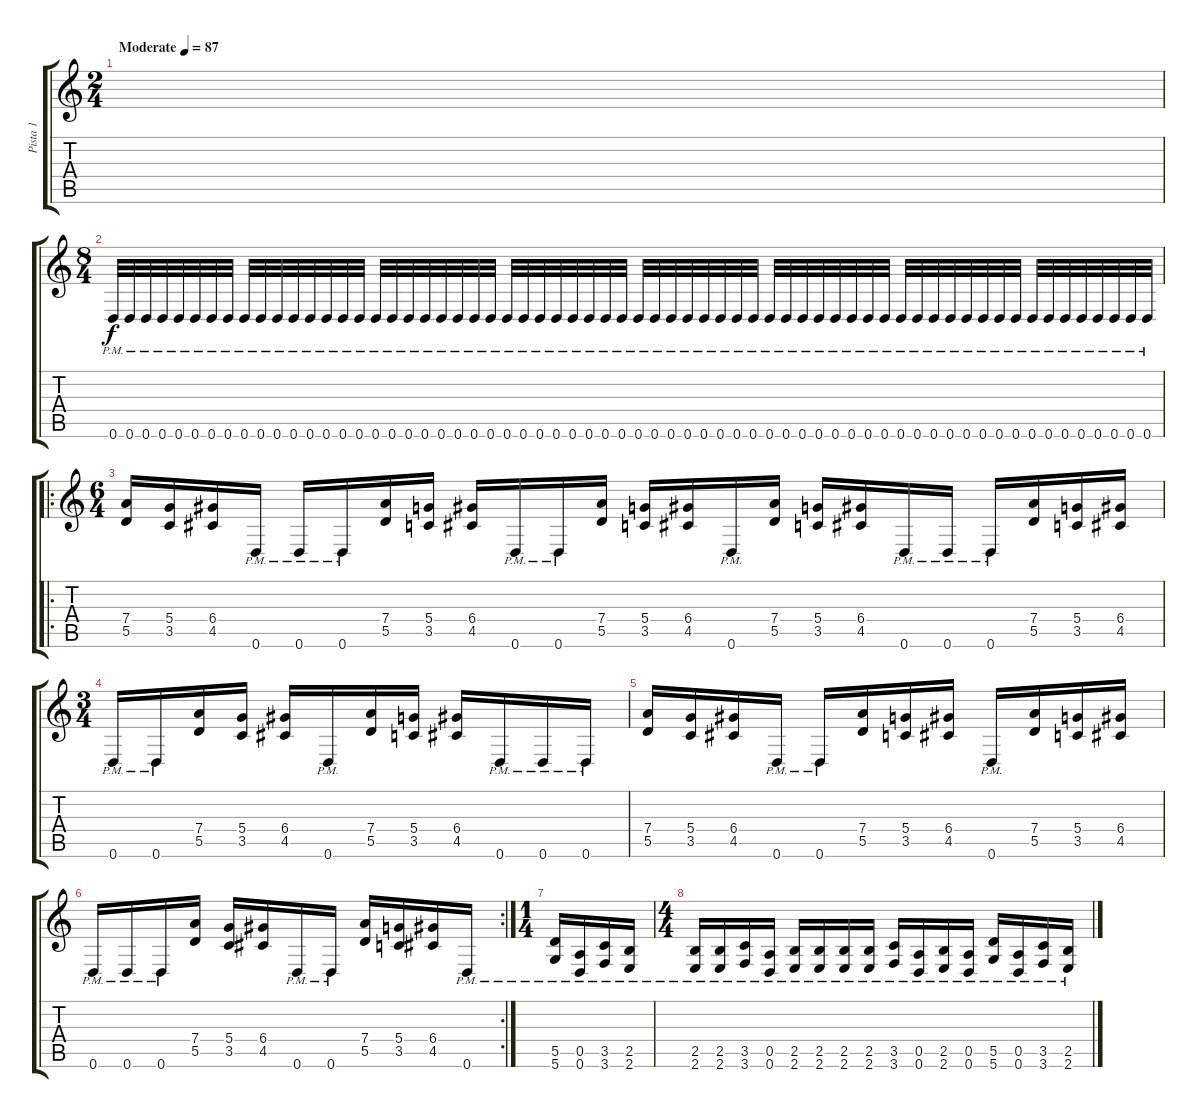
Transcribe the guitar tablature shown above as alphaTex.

\track ("Pista 1" "Pista 1") {instrument distortionguitar}
\staff {score tabs}
\tuning (E4 B3 G3 D3 A2 D2) {hide}
\ts (2 4)
\tempo (87 "Moderate")
\clef g2
\ks c
|
\ts (8 4)
0.6{pm}.32 0.6{pm}.32 0.6{pm}.32 0.6{pm}.32 0.6{pm}.32 0.6{pm}.32 0.6{pm}.32 0.6{pm}.32 0.6{pm}.32 0.6{pm}.32 0.6{pm}.32 0.6{pm}.32 0.6{pm}.32 0.6{pm}.32 0.6{pm}.32 0.6{pm}.32 0.6{pm}.32 0.6{pm}.32 0.6{pm}.32 0.6{pm}.32 0.6{pm}.32 0.6{pm}.32 0.6{pm}.32 0.6{pm}.32 0.6{pm}.32 0.6{pm}.32 0.6{pm}.32 0.6{pm}.32 0.6{pm}.32 0.6{pm}.32 0.6{pm}.32 0.6{pm}.32 0.6{pm}.32 0.6{pm}.32 0.6{pm}.32 0.6{pm}.32 0.6{pm}.32 0.6{pm}.32 0.6{pm}.32 0.6{pm}.32 0.6{pm}.32 0.6{pm}.32 0.6{pm}.32 0.6{pm}.32 0.6{pm}.32 0.6{pm}.32 0.6{pm}.32 0.6{pm}.32 0.6{pm}.32 0.6{pm}.32 0.6{pm}.32 0.6{pm}.32 0.6{pm}.32 0.6{pm}.32 0.6{pm}.32 0.6{pm}.32 0.6{pm}.32 0.6{pm}.32 0.6{pm}.32 0.6{pm}.32 0.6{pm}.32 0.6{pm}.32 0.6{pm}.32 0.6{pm}.32 |
\ro
\ts (6 4)
(7.4 5.5).16 (5.4 3.5).16 (6.4 4.5).16 0.6{pm}.16 0.6{pm}.16 0.6{pm}.16 (7.4 5.5).16 (5.4 3.5).16 (6.4 4.5).16 0.6{pm}.16 0.6{pm}.16 (7.4 5.5).16 (5.4 3.5).16 (6.4 4.5).16 0.6{pm}.16 (7.4 5.5).16 (5.4 3.5).16 (6.4 4.5).16 0.6{pm}.16 0.6{pm}.16 0.6{pm}.16 (7.4 5.5).16 (5.4 3.5).16 (6.4 4.5).16 |
\ts (3 4)
0.6{pm}.16 0.6{pm}.16 (7.4 5.5).16 (5.4 3.5).16 (6.4 4.5).16 0.6{pm}.16 (7.4 5.5).16 (5.4 3.5).16 (6.4 4.5).16 0.6{pm}.16 0.6{pm}.16 0.6{pm}.16 |
(7.4 5.5).16 (5.4 3.5).16 (6.4 4.5).16 0.6{pm}.16 0.6{pm}.16 (7.4 5.5).16 (5.4 3.5).16 (6.4 4.5).16 0.6{pm}.16 (7.4 5.5).16 (5.4 3.5).16 (6.4 4.5).16 |
\rc 2
0.6{pm}.16 0.6{pm}.16 0.6{pm}.16 (7.4 5.5).16 (5.4 3.5).16 (6.4 4.5).16 0.6{pm}.16 0.6{pm}.16 (7.4 5.5).16 (5.4 3.5).16 (6.4 4.5).16 0.6{pm}.16 |
\ts (1 4)
(5.5{pm} 5.6{pm}).16 (0.5{pm} 0.6{pm}).16 (3.5{pm} 3.6{pm}).16 (2.5{pm} 2.6{pm}).16 |
\ts (4 4)
(2.5{pm} 2.6{pm}).16 (2.5{pm} 2.6{pm}).16 (3.5{pm} 3.6{pm}).16 (0.5{pm} 0.6{pm}).16 (2.5{pm} 2.6{pm}).16 (2.5{pm} 2.6{pm}).16 (2.5{pm} 2.6{pm}).16 (2.5{pm} 2.6{pm}).16 (3.5{pm} 3.6{pm}).16 (0.5{pm} 0.6{pm}).16 (2.5{pm} 2.6{pm}).16 (0.5{pm} 0.6{pm}).16 (5.5{pm} 5.6{pm}).16 (0.5{pm} 0.6{pm}).16 (3.5{pm} 3.6{pm}).16 (2.5{pm} 2.6{pm}).16
